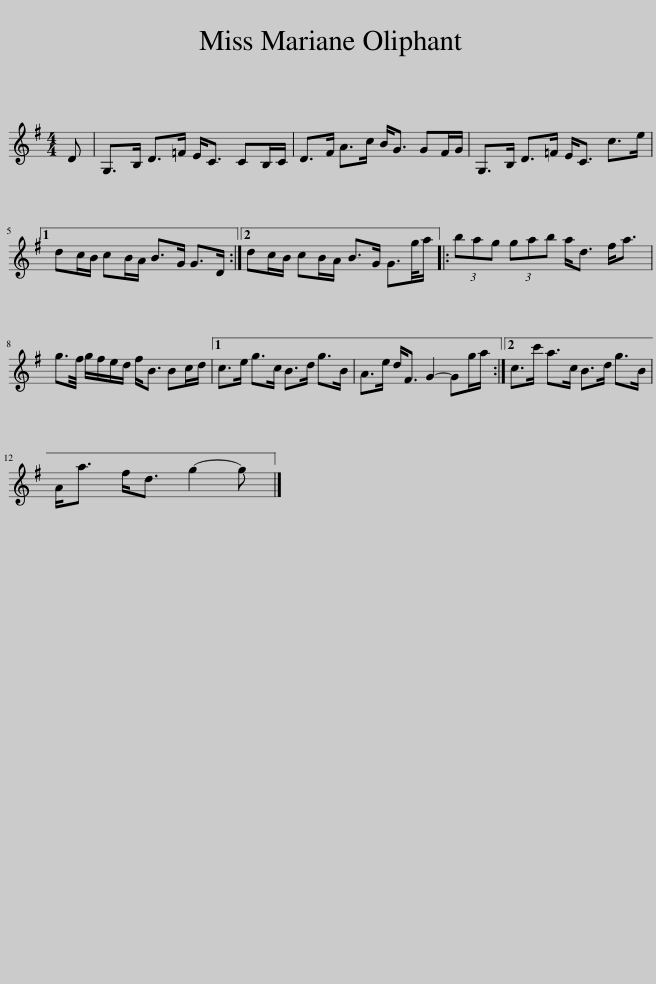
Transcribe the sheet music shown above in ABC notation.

X:1
L:1/8
M:4/4
I:linebreak $
K:G
V:1 treble
V:1
 D | G,>B, D>=F E<C CB,/C/ | D>F A>c B<G GF/G/ | G,>B, D>=F E<C c>e |1$ dc/B/ cB/A/ B>G G>D :|2 %5
 dc/B/ cB/A/ B>G G3/2g/4a/ |: (3bag (3gab a<d f<a |$ g3/2f/4 g/f/e/d/ f<B Bc/d/ |1 c>e g>c B>d g>B | A>e d<F G2- Gg/a/ :|2 %10
 c>c' a>c B>d g>B |$ A<a f<d g2- g |] %12
